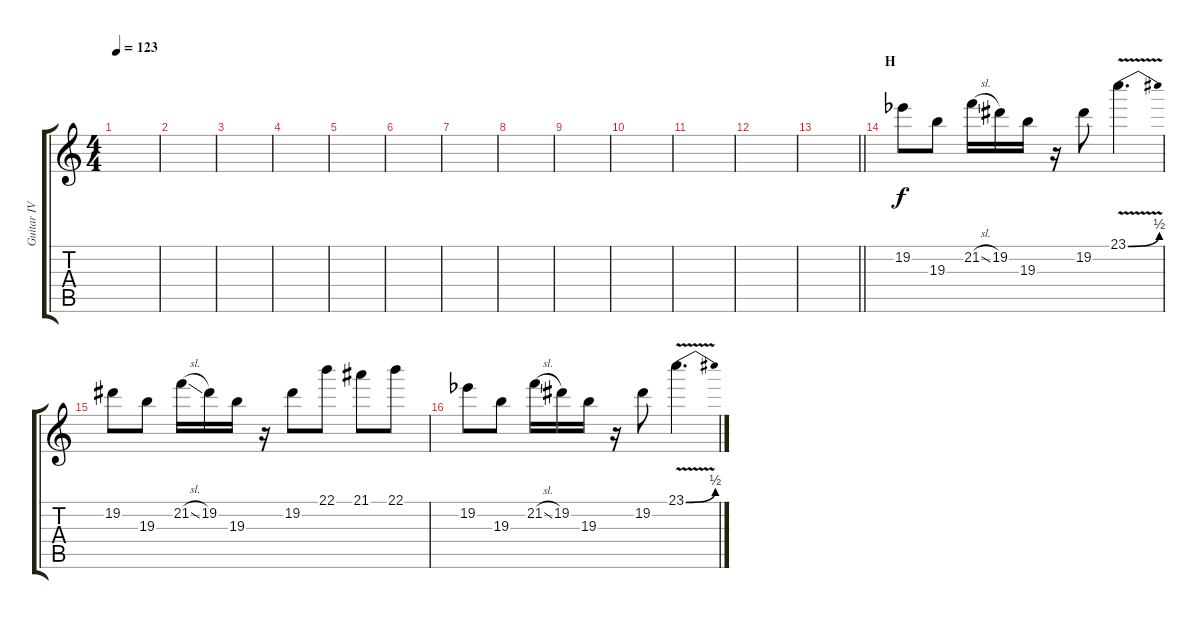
\track ("Guitar IV" "Guitar IV") {instrument overdrivenguitar}
\staff {score tabs}
\tuning (Db4 Ab3 E3 B2 Gb2 B1) {hide}
\ts (4 4)
\tempo 123
\clef g2
\ks c
|
|
|
|
|
|
|
|
|
|
|
|
\barLineRight lightlight
|
\section ("" "H")
19.2{acc b}.8 19.3.8 21.2{sl}.16 19.2.16 19.3.16 r.16 19.2.8 23.1{be (bend 0 0 60 2) v}.4{d} |
19.2.8 19.3.8 21.2{sl}.16 19.2.16 19.3.16 r.16 19.2.8 22.1.8 21.1.8 22.1.8 |
19.2{acc b}.8 19.3.8 21.2{sl}.16 19.2.16 19.3.16 r.16 19.2.8 23.1{be (bend 0 0 60 2) v}.4{d}
